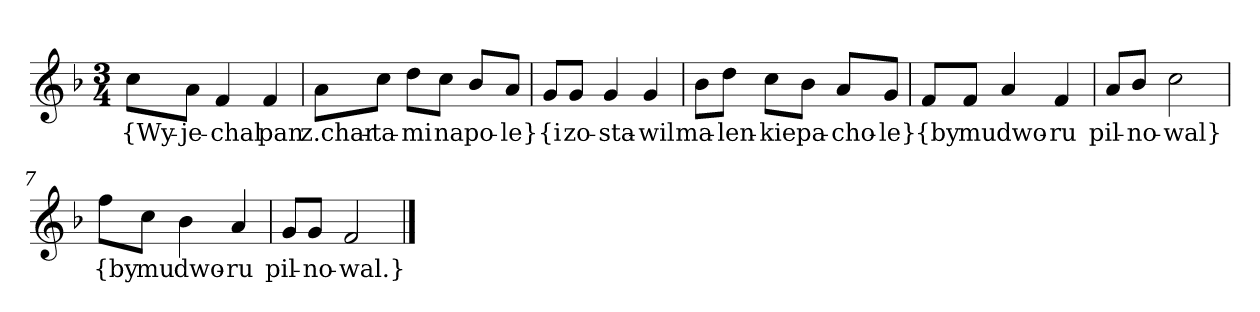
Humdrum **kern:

**kern	**text
*part1	*part1
*staff1	*staff1
*clefG2	*
*k[b-]	*
*F:	*
*M3/4	*
=	=
8cc\L	{Wy-
8a\J	-je-
4f	-chal
4f	pan
=2	=2
8a\L	z.char-
8cc\J	-ta-
8dd\L	-mi
8cc\J	na
8b-/L	po-
8a/J	-le}
=3y	=3y
8g/L	{i
8g/J	zo-
4g	-sta-
4g	-wil
=4	=4
8b-\L	ma-
8dd\J	-len-
8cc\L	-kie
8b-\J	pa-
8a/L	-cho-
8g/J	-le}
=5y	=5y
8f/L	{by
8f/J	mu
4a	dwo-
4f	-ru
=6	=6
8a/L	pil-
8b-/J	-no-
2cc	-wal}
=7y	=7y
8ff\L	{by
8cc\J	mu
4b-	dwo-
4a	-ru
=8	=8
8g/L	pil-
8g/J	-no-
2f	-wal.}
==	==
*-	*-
